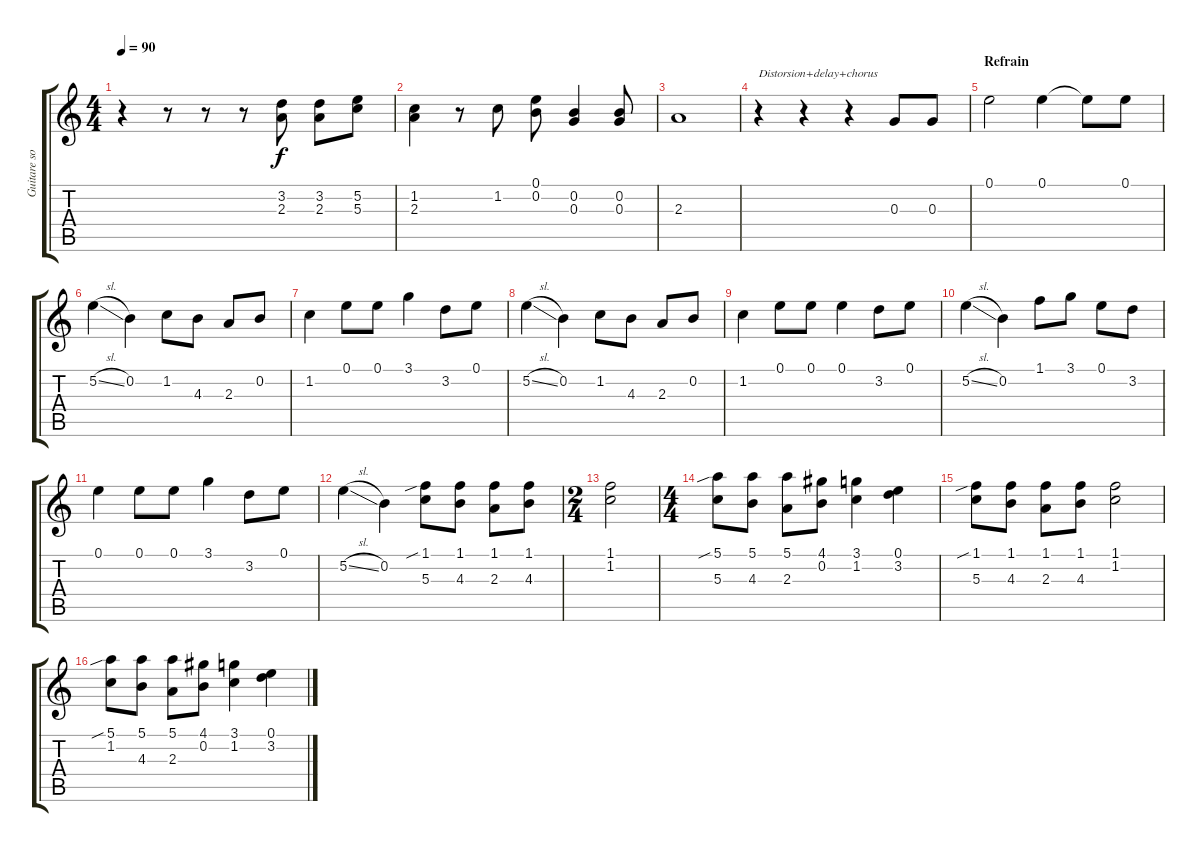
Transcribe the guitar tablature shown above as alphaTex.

\track ("Guitare solo" "Guitare so") {instrument acousticguitarnylon}
\staff {score tabs}
\tuning (E4 B3 G3 D3 A2 E2) {hide}
\ts (4 4)
\tempo 90
\clef g2
\ks c
r.4{dy f} r.8 r.8 r.8 (3.2 2.3).8 (3.2 2.3).8 (5.2 5.3).8 |
(1.2 2.3).4 r.8 1.2.8 (0.1 0.2).8 (0.2 0.3).4 (0.2 0.3).8 |
2.3.1 |
r.4{txt "Distorsion+delay+chorus" volume 14 instrument distortionguitar} r.4 r.4 0.3.8 0.3.8 |
\section ("" "Refrain")
0.1.2 0.1.4 0.1{t}.8 0.1.8 |
5.2{sl}.4 0.2.4 1.2.8 4.3.8 2.3.8 0.2.8 |
1.2.4 0.1.8 0.1.8 3.1.4 3.2.8 0.1.8 |
5.2{sl}.4 0.2.4 1.2.8 4.3.8 2.3.8 0.2.8 |
1.2.4 0.1.8 0.1.8 0.1.4 3.2.8 0.1.8 |
5.2{sl}.4 0.2.4 1.1.8 3.1.8 0.1.8 3.2.8 |
0.1.4 0.1.8 0.1.8 3.1.4 3.2.8 0.1.8 |
5.2{sl}.4 0.2.4 (1.1{sib} 5.3).8 (1.1 4.3).8 (1.1 2.3).8 (1.1 4.3).8 |
\ts (2 4)
(1.1 1.2).2 |
\ts (4 4)
(5.1{sib} 5.3).8 (5.1 4.3).8 (5.1 2.3).8 (4.1 0.2).8 (3.1 1.2).4 (0.1 3.2).4 |
(1.1{sib} 5.3).8 (1.1 4.3).8 (1.1 2.3).8 (1.1 4.3).8 (1.1 1.2).2 |
(5.1{sib} 1.2).8 (5.1 4.3).8 (5.1 2.3).8 (4.1 0.2).8 (3.1 1.2).4 (0.1 3.2).4
